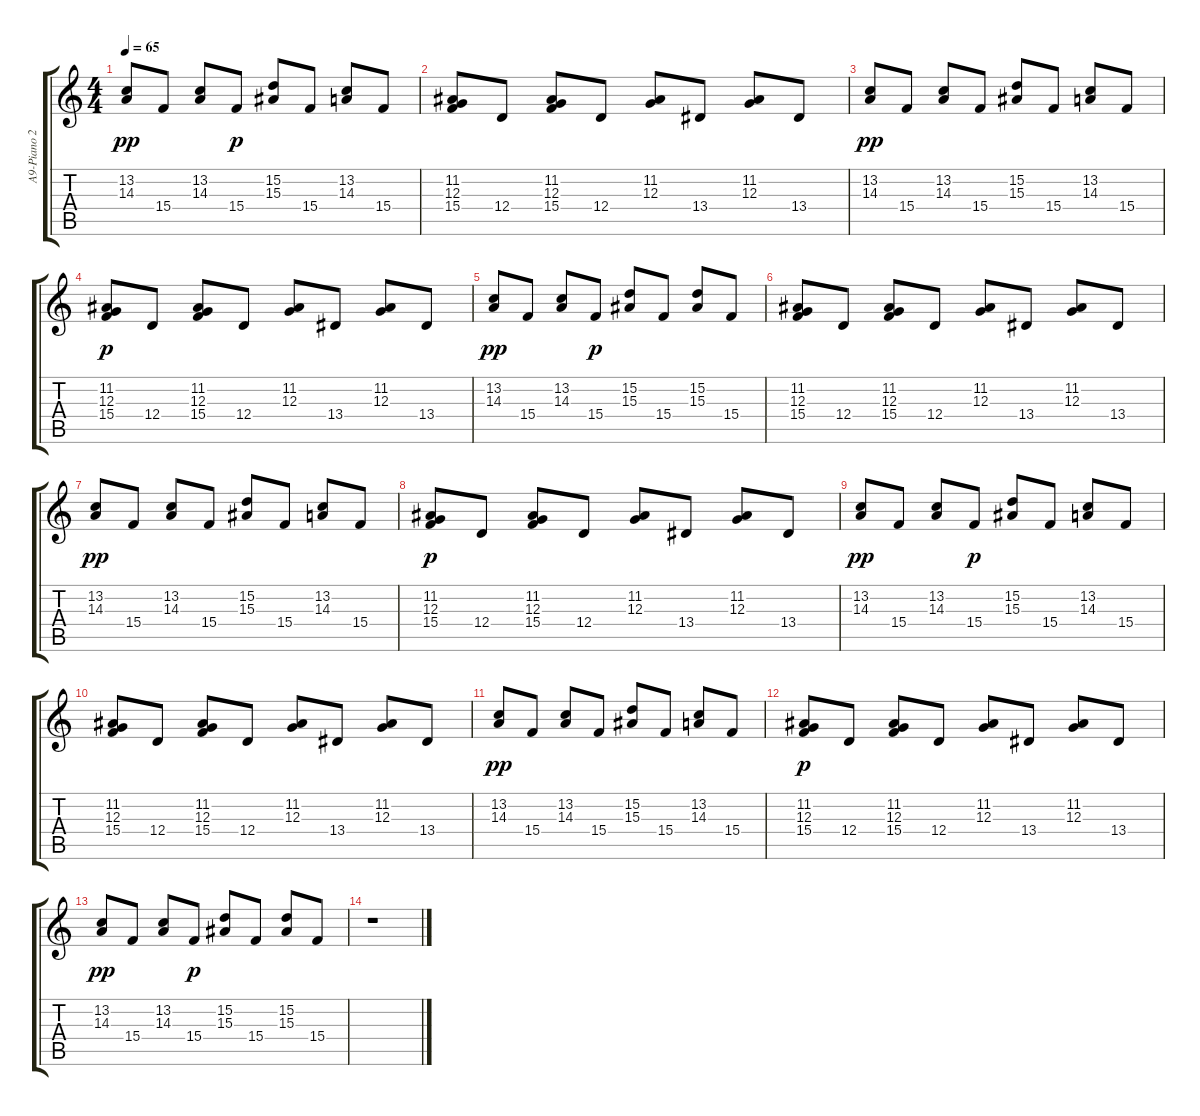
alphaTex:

\track ("A9-Piano 2     " "A9-Piano 2") {instrument acousticgrandpiano}
\staff {score tabs}
\tuning (E4 B3 G3 D3 A2 E2) {hide}
\ts (4 4)
\tempo 65
\clef g2
\ks c
(13.2 14.3).8{dy pp} 15.4.8 (13.2 14.3).8 15.4.8{dy p} (15.2 15.3).8 15.4.8 (13.2 14.3).8 15.4.8 |
(11.2 12.3 15.4).8 12.4.8 (11.2 12.3 15.4).8 12.4.8 (11.2 12.3).8 13.4.8 (11.2 12.3).8 13.4.8 |
(13.2 14.3).8{dy pp} 15.4.8 (13.2 14.3).8 15.4.8 (15.2 15.3).8 15.4.8 (13.2 14.3).8 15.4.8 |
(11.2 12.3 15.4).8{dy p} 12.4.8 (11.2 12.3 15.4).8 12.4.8 (11.2 12.3).8 13.4.8 (11.2 12.3).8 13.4.8 |
(13.2 14.3).8{dy pp} 15.4.8 (13.2 14.3).8 15.4.8{dy p} (15.2 15.3).8 15.4.8 (15.2 15.3).8 15.4.8 |
(11.2 12.3 15.4).8 12.4.8 (11.2 12.3 15.4).8 12.4.8 (11.2 12.3).8 13.4.8 (11.2 12.3).8 13.4.8 |
(13.2 14.3).8{dy pp} 15.4.8 (13.2 14.3).8 15.4.8 (15.2 15.3).8 15.4.8 (13.2 14.3).8 15.4.8 |
(11.2 12.3 15.4).8{dy p} 12.4.8 (11.2 12.3 15.4).8 12.4.8 (11.2 12.3).8 13.4.8 (11.2 12.3).8 13.4.8 |
(13.2 14.3).8{dy pp} 15.4.8 (13.2 14.3).8 15.4.8{dy p} (15.2 15.3).8 15.4.8 (13.2 14.3).8 15.4.8 |
(11.2 12.3 15.4).8 12.4.8 (11.2 12.3 15.4).8 12.4.8 (11.2 12.3).8 13.4.8 (11.2 12.3).8 13.4.8 |
(13.2 14.3).8{dy pp} 15.4.8 (13.2 14.3).8 15.4.8 (15.2 15.3).8 15.4.8 (13.2 14.3).8 15.4.8 |
(11.2 12.3 15.4).8{dy p} 12.4.8 (11.2 12.3 15.4).8 12.4.8 (11.2 12.3).8 13.4.8 (11.2 12.3).8 13.4.8 |
(13.2 14.3).8{dy pp} 15.4.8 (13.2 14.3).8 15.4.8{dy p} (15.2 15.3).8 15.4.8 (15.2 15.3).8 15.4.8 |
r.1
